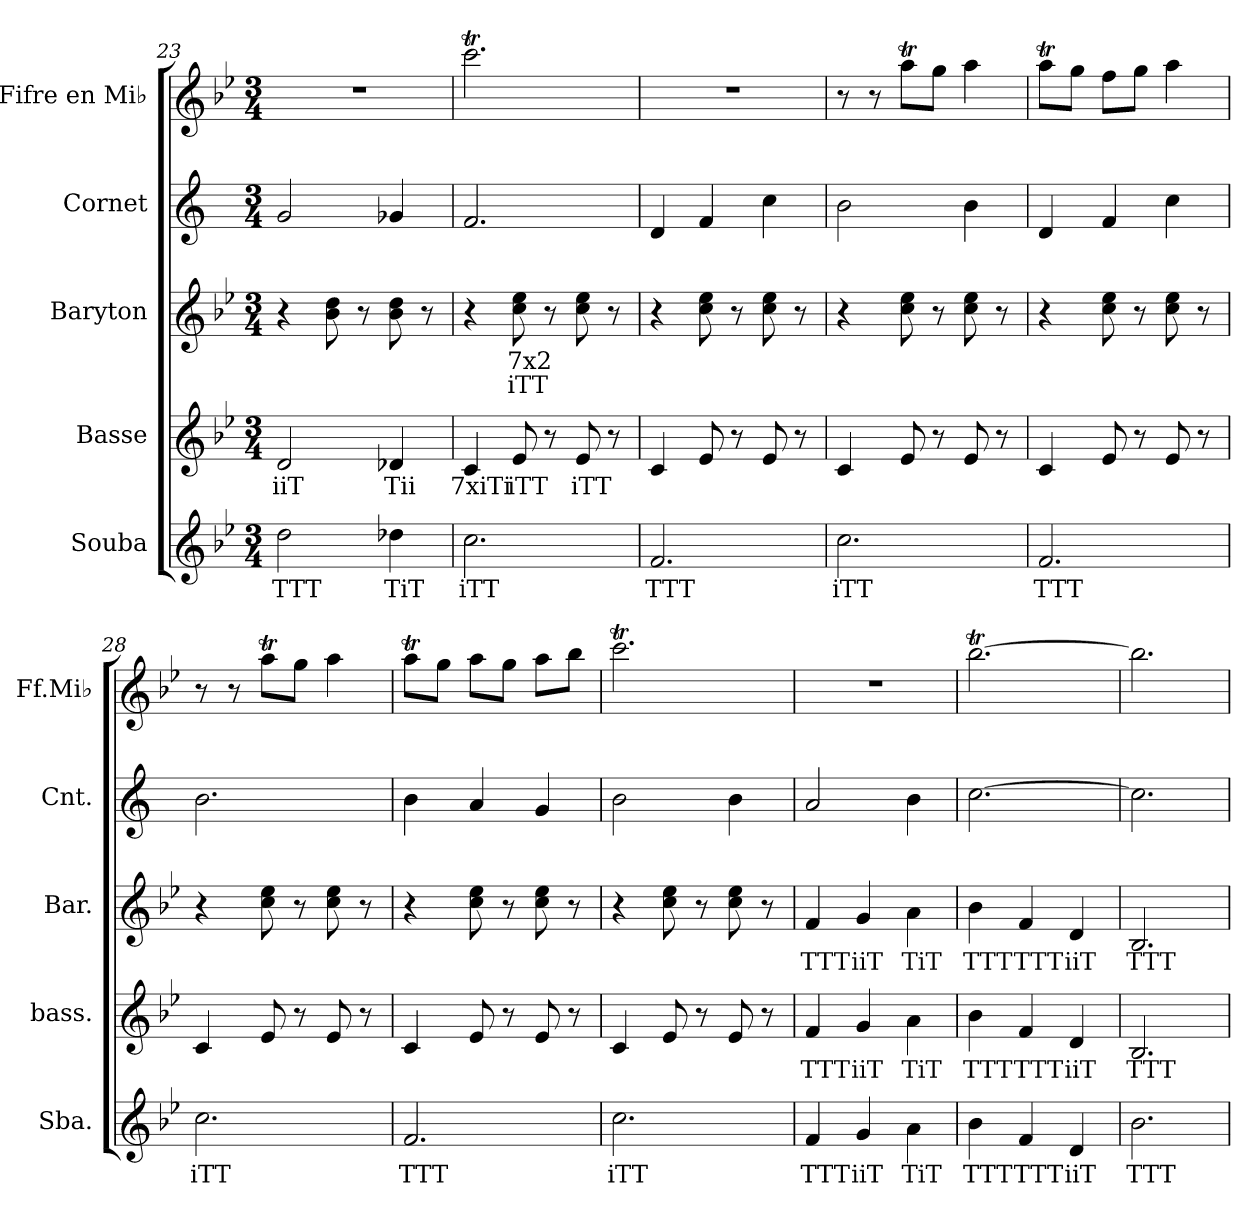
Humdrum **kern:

**kern	**text	**kern	**text	**kern	**text	**text	**kern	**kern
*part5	*part5	*part4	*part4	*part3	*part3	*part3	*part2	*part1
*staff5	*staff5	*staff4	*staff4	*staff3	*staff3	*staff3	*staff2	*staff1
*I"Souba	*	*I"Basse	*	*I"Baryton	*	*	*I"Cornet	*I"Fifre en Mi♭
*I'Sba.	*	*I'bass.	*	*I'Bar.	*	*	*I'Cnt.	*I'Ff.Mi♭
*clefG2	*	*clefG2	*	*clefG2	*	*	*clefG2	*clefG2
*ITrd15c26	*	*ITrd8c14	*	*ITrd8c14	*	*	*ITrd1c2	*ITrd-9c-15
*k[b-e-]	*	*k[b-e-]	*	*k[b-e-]	*	*	*k[b-e-]	*k[b-e-]
*M3/4	*	*M3/4	*	*M3/4	*	*	*M3/4	*M3/4
=23	=23	=23	=23	=23	=23	=23	=23	=23
!	!LO:LY:b	!	!LO:LY:b	!	!	!	!	!
2D\	TTT	2D/	iiT	4r	.	.	2f/	2.r
.	.	.	.	8B-\ 8d\	.	.	.	.
.	.	.	.	8r	.	.	.	.
!	!LO:LY:b	!	!LO:LY:b	!	!	!	!	!
4D-X\	TiT	4D-X/	Tii	8B-\ 8d\	.	.	4f-X/	.
.	.	.	.	8r	.	.	.	.
=24	=24	=24	=24	=24	=24	=24	=24	=24
!	!LO:LY:b	!	!LO:LY:b	!	!	!	!	!
2.C\	iTT	4C/	7xiTi	4r	.	.	2.e-/	2.ccccT\
!	!	!	!LO:LY:b	!	!LO:LY:b	!LO:LY:b	!	!
.	.	8E-/	iTT	8c\ 8e-\	7x2	iTT	.	.
.	.	8r	.	8r	.	.	.	.
!	!	!	!LO:LY:b	!	!	!	!	!
.	.	8E-/	iTT	8c\ 8e-\	.	.	.	.
.	.	8r	.	8r	.	.	.	.
!!LO:LB:g=z
=25	=25	=25	=25	=25	=25	=25	=25	=25
!	!LO:LY:b	!	!	!	!	!	!	!
2.FF/	TTT	4C/	.	4r	.	.	4c/	2.r
.	.	8E-/	.	8c\ 8e-\	.	.	4e-/	.
.	.	8r	.	8r	.	.	.	.
.	.	8E-/	.	8c\ 8e-\	.	.	4b-\	.
.	.	8r	.	8r	.	.	.	.
=26	=26	=26	=26	=26	=26	=26	=26	=26
!	!LO:LY:b	!	!	!	!	!	!	!
2.C\	iTT	4C/	.	4r	.	.	2a\	8r
.	.	.	.	.	.	.	.	8r
.	.	8E-/	.	8c\ 8e-\	.	.	.	8aaat\L
.	.	8r	.	8r	.	.	.	8ggg\J
.	.	8E-/	.	8c\ 8e-\	.	.	4a\	4aaa\
.	.	8r	.	8r	.	.	.	.
=27	=27	=27	=27	=27	=27	=27	=27	=27
!	!LO:LY:b	!	!	!	!	!	!	!
2.FF/	TTT	4C/	.	4r	.	.	4c/	8aaat\L
.	.	.	.	.	.	.	.	8ggg\J
.	.	8E-/	.	8c\ 8e-\	.	.	4e-/	8fff\L
.	.	8r	.	8r	.	.	.	8ggg\J
.	.	8E-/	.	8c\ 8e-\	.	.	4b-\	4aaa\
.	.	8r	.	8r	.	.	.	.
=28	=28	=28	=28	=28	=28	=28	=28	=28
!	!LO:LY:b	!	!	!	!	!	!	!
2.C\	iTT	4C/	.	4r	.	.	2.a\	8r
.	.	.	.	.	.	.	.	8r
.	.	8E-/	.	8c\ 8e-\	.	.	.	8aaat\L
.	.	8r	.	8r	.	.	.	8ggg\J
.	.	8E-/	.	8c\ 8e-\	.	.	.	4aaa\
.	.	8r	.	8r	.	.	.	.
=29	=29	=29	=29	=29	=29	=29	=29	=29
!	!LO:LY:b	!	!	!	!	!	!	!
2.FF/	TTT	4C/	.	4r	.	.	4a\	8aaat\L
.	.	.	.	.	.	.	.	8ggg\J
.	.	8E-/	.	8c\ 8e-\	.	.	4g/	8aaa\L
.	.	8r	.	8r	.	.	.	8ggg\J
.	.	8E-/	.	8c\ 8e-\	.	.	4f/	8aaa\L
.	.	8r	.	8r	.	.	.	8bbb-\J
!!LO:PB:g=z
=30	=30	=30	=30	=30	=30	=30	=30	=30
!	!LO:LY:b	!	!	!	!	!	!	!
2.C\	iTT	4C/	.	4r	.	.	2a\	2.ccccT\
.	.	8E-/	.	8c\ 8e-\	.	.	.	.
.	.	8r	.	8r	.	.	.	.
.	.	8E-/	.	8c\ 8e-\	.	.	4a\	.
.	.	8r	.	8r	.	.	.	.
=31	=31	=31	=31	=31	=31	=31	=31	=31
!	!LO:LY:b	!	!LO:LY:b	!	!LO:LY:b	!	!	!
4FF/	TTT	4F/	TTT	4F/	TTT	.	2g/	2.r
!	!LO:LY:b	!	!LO:LY:b	!	!LO:LY:b	!	!	!
4GG/	iiT	4G/	iiT	4G/	iiT	.	.	.
!	!LO:LY:b	!	!LO:LY:b	!	!LO:LY:b	!	!	!
4AA\	TiT	4A\	TiT	4A\	TiT	.	4a\	.
=32	=32	=32	=32	=32	=32	=32	=32	=32
!	!LO:LY:b	!	!LO:LY:b	!	!LO:LY:b	!	!	!
4BB-\	TTT	4B-\	TTT	4B-\	TTT	.	[2.b-\	[2.bbb-T\
!	!LO:LY:b	!	!LO:LY:b	!	!LO:LY:b	!	!	!
4FF/	TTT	4F/	TTT	4F/	TTT	.	.	.
!	!LO:LY:b	!	!LO:LY:b	!	!LO:LY:b	!	!	!
4DD/	iiT	4D/	iiT	4D/	iiT	.	.	.
=33	=33	=33	=33	=33	=33	=33	=33	=33
!	!LO:LY:b	!	!LO:LY:b	!	!LO:LY:b	!	!	!
2.BB-\	TTT	2.BB-/	TTT	2.BB-/	TTT	.	2.b-\]	2.bbb-\]
=	=	=	=	=	=	=	=	=
*-	*-	*-	*-	*-	*-	*-	*-	*-
